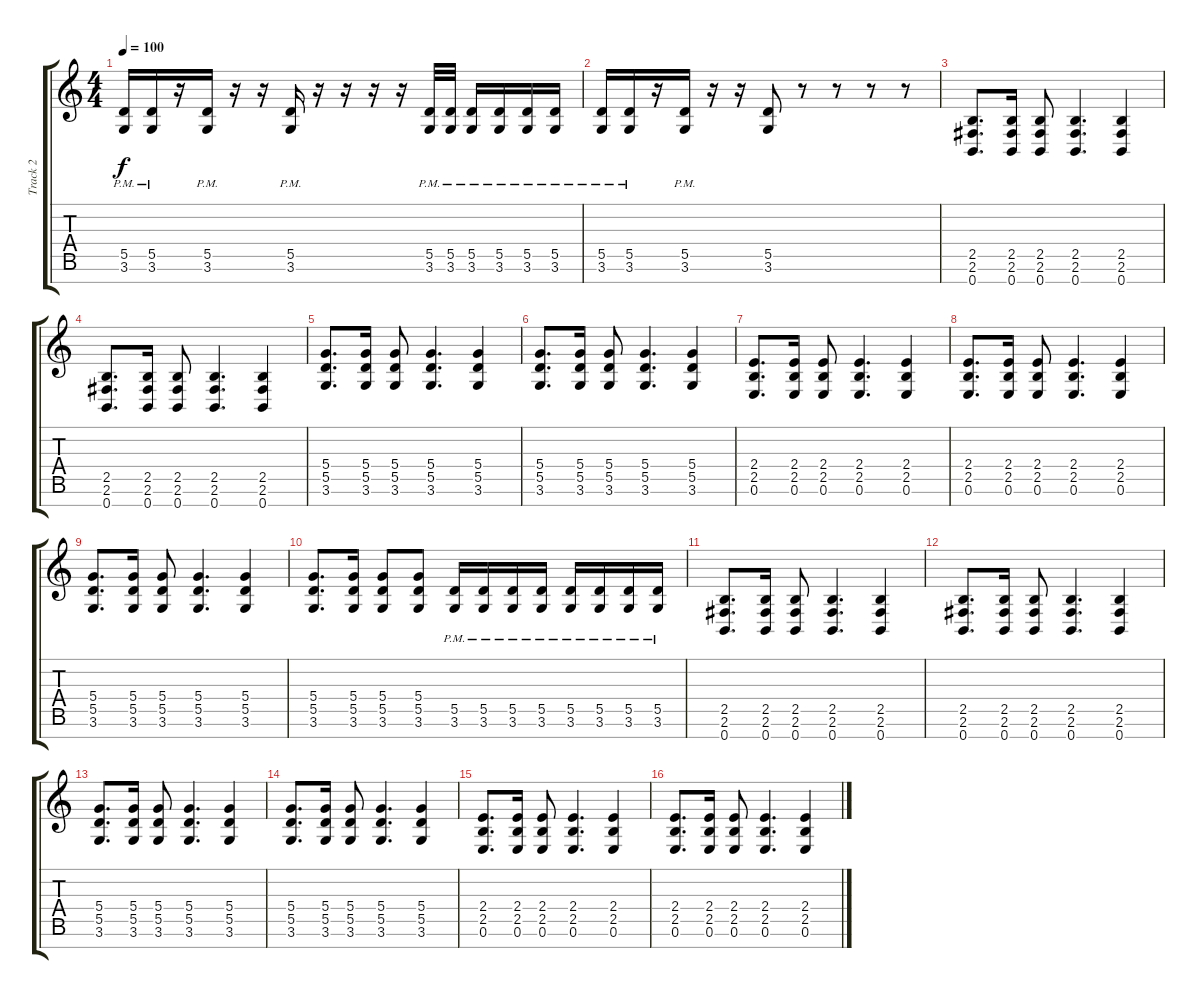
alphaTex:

\track ("Track 2" "Track 2") {instrument distortionguitar}
\staff {score tabs}
\tuning (E4 B3 G3 D3 A2 E2 B1) {hide}
\ts (4 4)
\tempo 100
\clef g2
\ks c
(5.5{pm} 3.6{pm}).16{dy f} (5.5{pm} 3.6{pm}).16 r.16 (5.5{pm} 3.6{pm}).16 r.16 r.16 (5.5{pm} 3.6{pm}).16 r.16 r.16 r.16 r.16 (5.5{pm} 3.6{pm}).32 (5.5{pm} 3.6{pm}).32 (5.5{pm} 3.6{pm}).16 (5.5{pm} 3.6{pm}).16 (5.5{pm} 3.6{pm}).16 (5.5{pm} 3.6{pm}).16 |
(5.5{pm} 3.6{pm}).16 (5.5{pm} 3.6{pm}).16 r.16 (5.5{pm} 3.6{pm}).16 r.16 r.16 (5.5 3.6).8 r.8 r.8 r.8 r.8 |
(2.5 2.6 0.7).8{d} (2.5 2.6 0.7).16 (2.5 2.6 0.7).8 (2.5 2.6 0.7).4{d} (2.5 2.6 0.7).4 |
(2.5 2.6 0.7).8{d} (2.5 2.6 0.7).16 (2.5 2.6 0.7).8 (2.5 2.6 0.7).4{d} (2.5 2.6 0.7).4 |
(5.4 5.5 3.6).8{d} (5.4 5.5 3.6).16 (5.4 5.5 3.6).8 (5.4 5.5 3.6).4{d} (5.4 5.5 3.6).4 |
(5.4 5.5 3.6).8{d} (5.4 5.5 3.6).16 (5.4 5.5 3.6).8 (5.4 5.5 3.6).4{d} (5.4 5.5 3.6).4 |
(2.4 2.5 0.6).8{d} (2.4 2.5 0.6).16 (2.4 2.5 0.6).8 (2.4 2.5 0.6).4{d} (2.4 2.5 0.6).4 |
(2.4 2.5 0.6).8{d} (2.4 2.5 0.6).16 (2.4 2.5 0.6).8 (2.4 2.5 0.6).4{d} (2.4 2.5 0.6).4 |
(5.4 5.5 3.6).8{d} (5.4 5.5 3.6).16 (5.4 5.5 3.6).8 (5.4 5.5 3.6).4{d} (5.4 5.5 3.6).4 |
(5.4 5.5 3.6).8{d} (5.4 5.5 3.6).16 (5.4 5.5 3.6).8 (5.4 5.5 3.6).8 (5.5{pm} 3.6{pm}).16 (5.5{pm} 3.6{pm}).16 (5.5{pm} 3.6{pm}).16 (5.5{pm} 3.6{pm}).16 (5.5{pm} 3.6{pm}).16 (5.5{pm} 3.6{pm}).16 (5.5{pm} 3.6{pm}).16 (5.5{pm} 3.6{pm}).16 |
(2.5 2.6 0.7).8{d} (2.5 2.6 0.7).16 (2.5 2.6 0.7).8 (2.5 2.6 0.7).4{d} (2.5 2.6 0.7).4 |
(2.5 2.6 0.7).8{d} (2.5 2.6 0.7).16 (2.5 2.6 0.7).8 (2.5 2.6 0.7).4{d} (2.5 2.6 0.7).4 |
(5.4 5.5 3.6).8{d} (5.4 5.5 3.6).16 (5.4 5.5 3.6).8 (5.4 5.5 3.6).4{d} (5.4 5.5 3.6).4 |
(5.4 5.5 3.6).8{d} (5.4 5.5 3.6).16 (5.4 5.5 3.6).8 (5.4 5.5 3.6).4{d} (5.4 5.5 3.6).4 |
(2.4 2.5 0.6).8{d} (2.4 2.5 0.6).16 (2.4 2.5 0.6).8 (2.4 2.5 0.6).4{d} (2.4 2.5 0.6).4 |
(2.4 2.5 0.6).8{d} (2.4 2.5 0.6).16 (2.4 2.5 0.6).8 (2.4 2.5 0.6).4{d} (2.4 2.5 0.6).4
